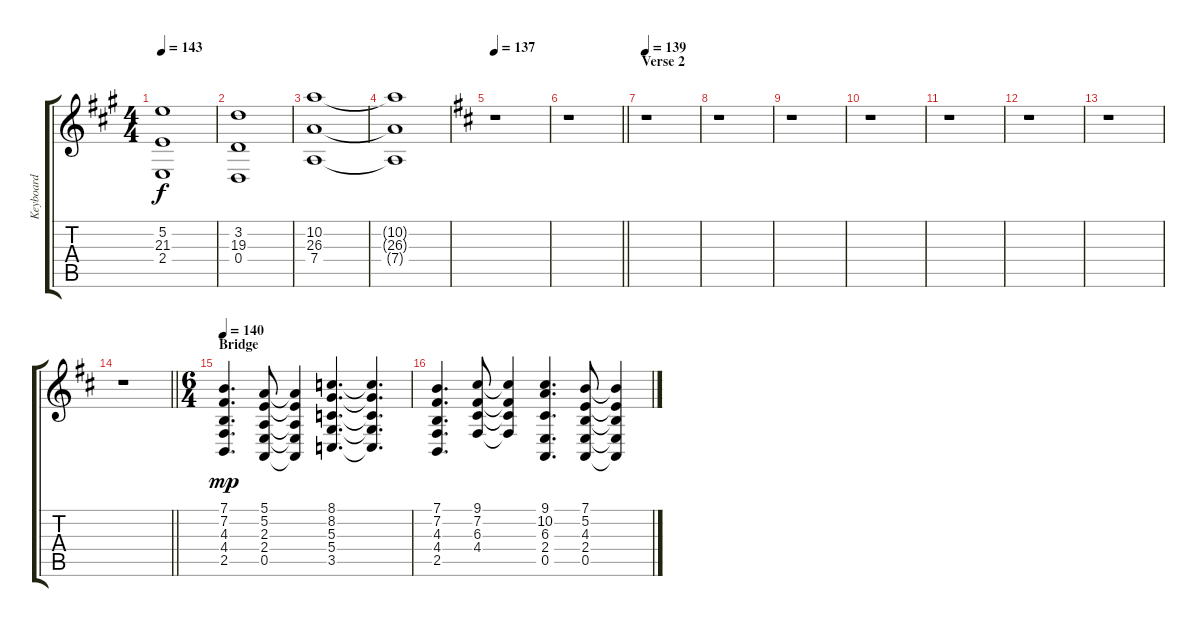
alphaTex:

\track ("Keyboard" "Keyboard") {instrument stringensemble1}
\staff {score tabs}
\tuning (E4 B3 G3 D3 A2 E2) {hide}
\ts (4 4)
\tempo 143
\clef g2
\ks a
(5.2 21.3 2.4).1{dy f} |
(3.2 19.3 0.4).1 |
(10.2 26.3 7.4).1 |
(10.2{t} 26.3{t} 7.4{t}).1 |
\tempo 137
\ks d
r.1 |
\barLineRight lightlight
r.1 |
\section ("" "Verse 2")
\tempo 139
r.1 |
r.1 |
r.1 |
r.1 |
r.1 |
r.1 |
r.1 |
\barLineRight lightlight
r.1 |
\ts (6 4)
\section ("" "Bridge")
\tempo 140
(7.1 7.2 4.3 4.4 2.5).4{d dy mp} (5.1 5.2 2.3 2.4 0.5).8 (5.1{t} 5.2{t} 2.3{t} 2.4{t} 0.5{t}).4 (8.1 8.2 5.3 5.4 3.5).4{d} (8.1{t} 8.2{t} 5.3{t} 5.4{t} 3.5{t}).4{d} |
(7.1 7.2 4.3 4.4 2.5).4{d} (9.1 7.2 6.3 4.4).8 (9.1{t} 7.2{t} 6.3{t} 4.4{t}).4 (9.1 10.2 6.3 2.4 0.5).4{d} (7.1 5.2 4.3 2.4 0.5).8 (7.1{t} 5.2{t} 4.3{t} 2.4{t} 0.5{t}).4
